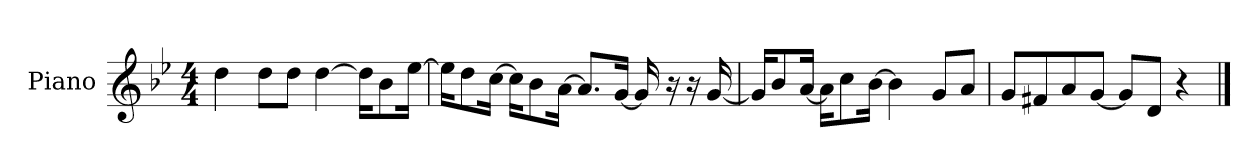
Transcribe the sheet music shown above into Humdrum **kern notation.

**kern
*part1
*staff1
*I"Piano
*I'P-no
*clefG2
*k[b-e-]
*M4/4
*MM90
=1
4dd\
8dd\L
8dd\J
[4dd\
16dd\KL]
8b-\
[16ee-\Jk
=2
16ee-\KL]
8dd\
[16cc\Jk
16cc\KL]
8b-\
[16a\Jk
8.a/L]
[16g/Jk
16g/]
16r
16r
[16g/
=3
16g/KL]
8b-/
[16a/Jk
16a\KL]
8cc\
[16b-\Jk
4b-\]
8g/L
8a/J
=4
8g/L
8f#X/
8a/
[8g/J
8g/L]
8d/J
4r
==
*-
